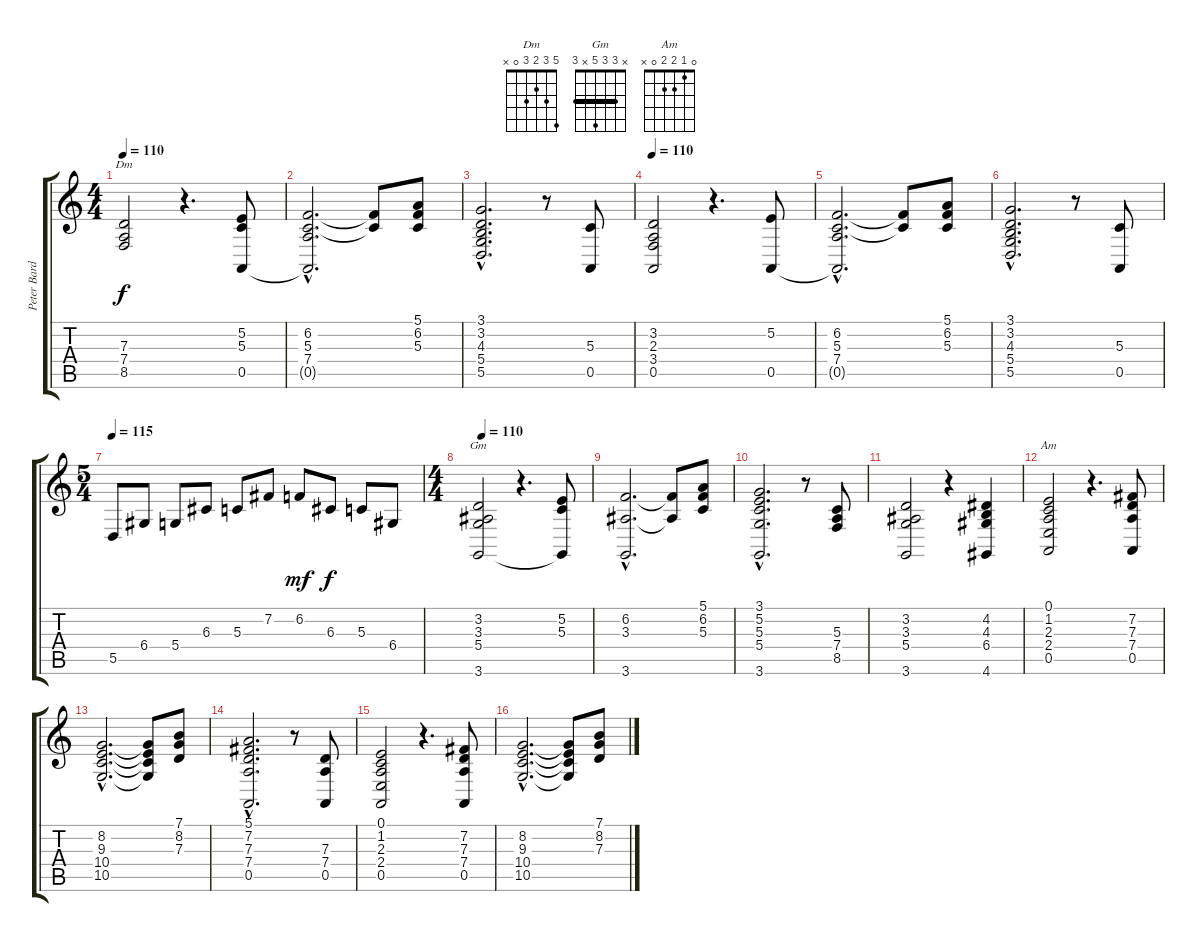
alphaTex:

\track ("Peter Bardens - Organ" "Peter Bard") {instrument drawbarorgan}
\staff {score tabs}
\tuning (E4 B3 G3 D3 A2 E2) {hide}
\chord ("Dm" 5 3 2 3 0 x)
\chord ("Gm" x 3 3 5 x 3) {barre 3}
\chord ("Am" 0 1 2 2 0 x)
\ts (4 4)
\tempo 110
\clef g2
\ks c
(7.3 7.4 8.5).2{ch "Dm" dy f} r.4{d} (5.2 5.3 0.5).8 |
(6.2{hac} 5.3{hac} 7.4{hac} 0.5{hac t}).2{d} (6.2{t} 5.3{t}).8 (5.1 6.2 5.3).8 |
(3.1{hac} 3.2{hac} 4.3{hac} 5.4{hac} 5.5{hac}).2{d} r.8 (5.3 0.5).8 |
\tempo 110
(3.2 2.3 3.4 0.5).2 r.4{d} (5.2 0.5).8 |
(6.2{hac} 5.3{hac} 7.4{hac} 0.5{hac t}).2{d} (6.2{t} 5.3{t}).8 (5.1 6.2 5.3).8 |
(3.1{hac} 3.2{hac} 4.3{hac} 5.4{hac} 5.5{hac}).2{d} r.8 (5.3 0.5).8 |
\ts (5 4)
\tempo 115
5.5.8 6.4.8 5.4.8 6.3.8 5.3.8 7.2.8 6.2.8{dy mf} 6.3.8{dy f} 5.3.8 6.4.8 |
\ts (4 4)
\tempo 110
(3.2 3.3 5.4 3.6).2{ch "Gm"} r.4{d} (5.2 5.3 3.6{t}).8 |
(6.2{hac} 3.3{hac} 3.6{hac}).2{d} (6.2{t} 3.3{t}).8 (5.1 6.2 5.3).8 |
(3.1{hac} 5.2{hac} 5.3{hac} 5.4{hac} 3.6{hac}).2{d} r.8 (5.3 7.4 8.5).8 |
(3.2 3.3 5.4 3.6).2 r.4 (4.2 4.3 6.4 4.6).4 |
(0.1 1.2 2.3 2.4 0.5).2{ch "Am"} r.4{d} (7.2 7.3 7.4 0.5).8 |
(8.2{hac} 9.3{hac} 10.4{hac} 10.5{hac}).2{d} (8.2{t} 9.3{t} 10.4{t} 10.5{t}).8 (7.1 8.2 7.3).8 |
(5.1{hac} 7.2{hac} 7.3{hac} 7.4{hac} 0.5{hac}).2{d} r.8 (7.3 7.4 0.5).8 |
(0.1 1.2 2.3 2.4 0.5).2 r.4{d} (7.2 7.3 7.4 0.5).8 |
(8.2{hac} 9.3{hac} 10.4{hac} 10.5{hac}).2{d} (8.2{t} 9.3{t} 10.4{t} 10.5{t}).8 (7.1 8.2 7.3).8
